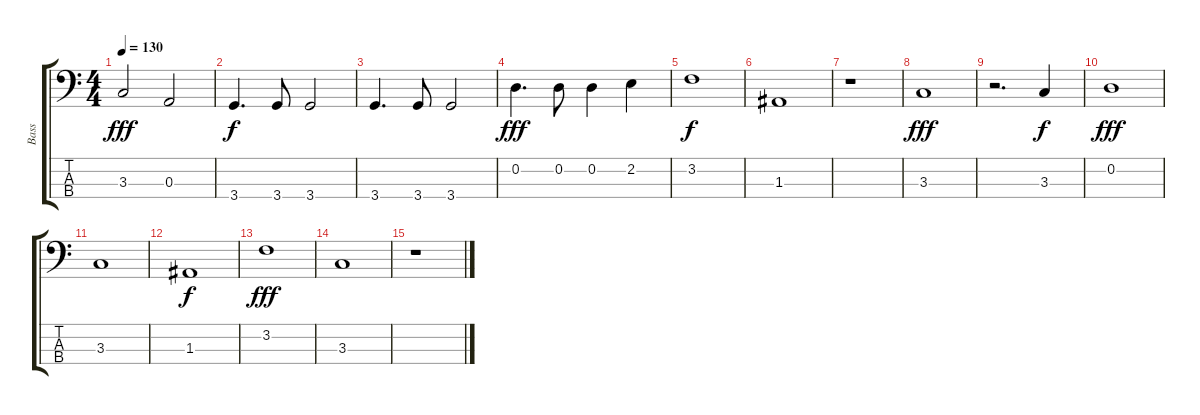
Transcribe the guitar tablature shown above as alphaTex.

\track ("Bass" "Bass") {instrument electricbassfinger}
\staff {score tabs}
\tuning (G2 D2 A1 E1) {hide}
\ts (4 4)
\tempo 130
\clef f4
\ks c
3.3.2{dy fff} 0.3.2 |
3.4.4{d dy f} 3.4.8 3.4.2 |
3.4.4{d} 3.4.8 3.4.2 |
0.2.4{d dy fff} 0.2.8 0.2.4 2.2.4 |
3.2.1{dy f} |
1.3.1 |
r.1 |
3.3.1{dy fff} |
r.2{d} 3.3.4{dy f} |
0.2.1{dy fff} |
3.3.1 |
1.3.1{dy f} |
3.2.1{dy fff} |
3.3.1 |
r.1
